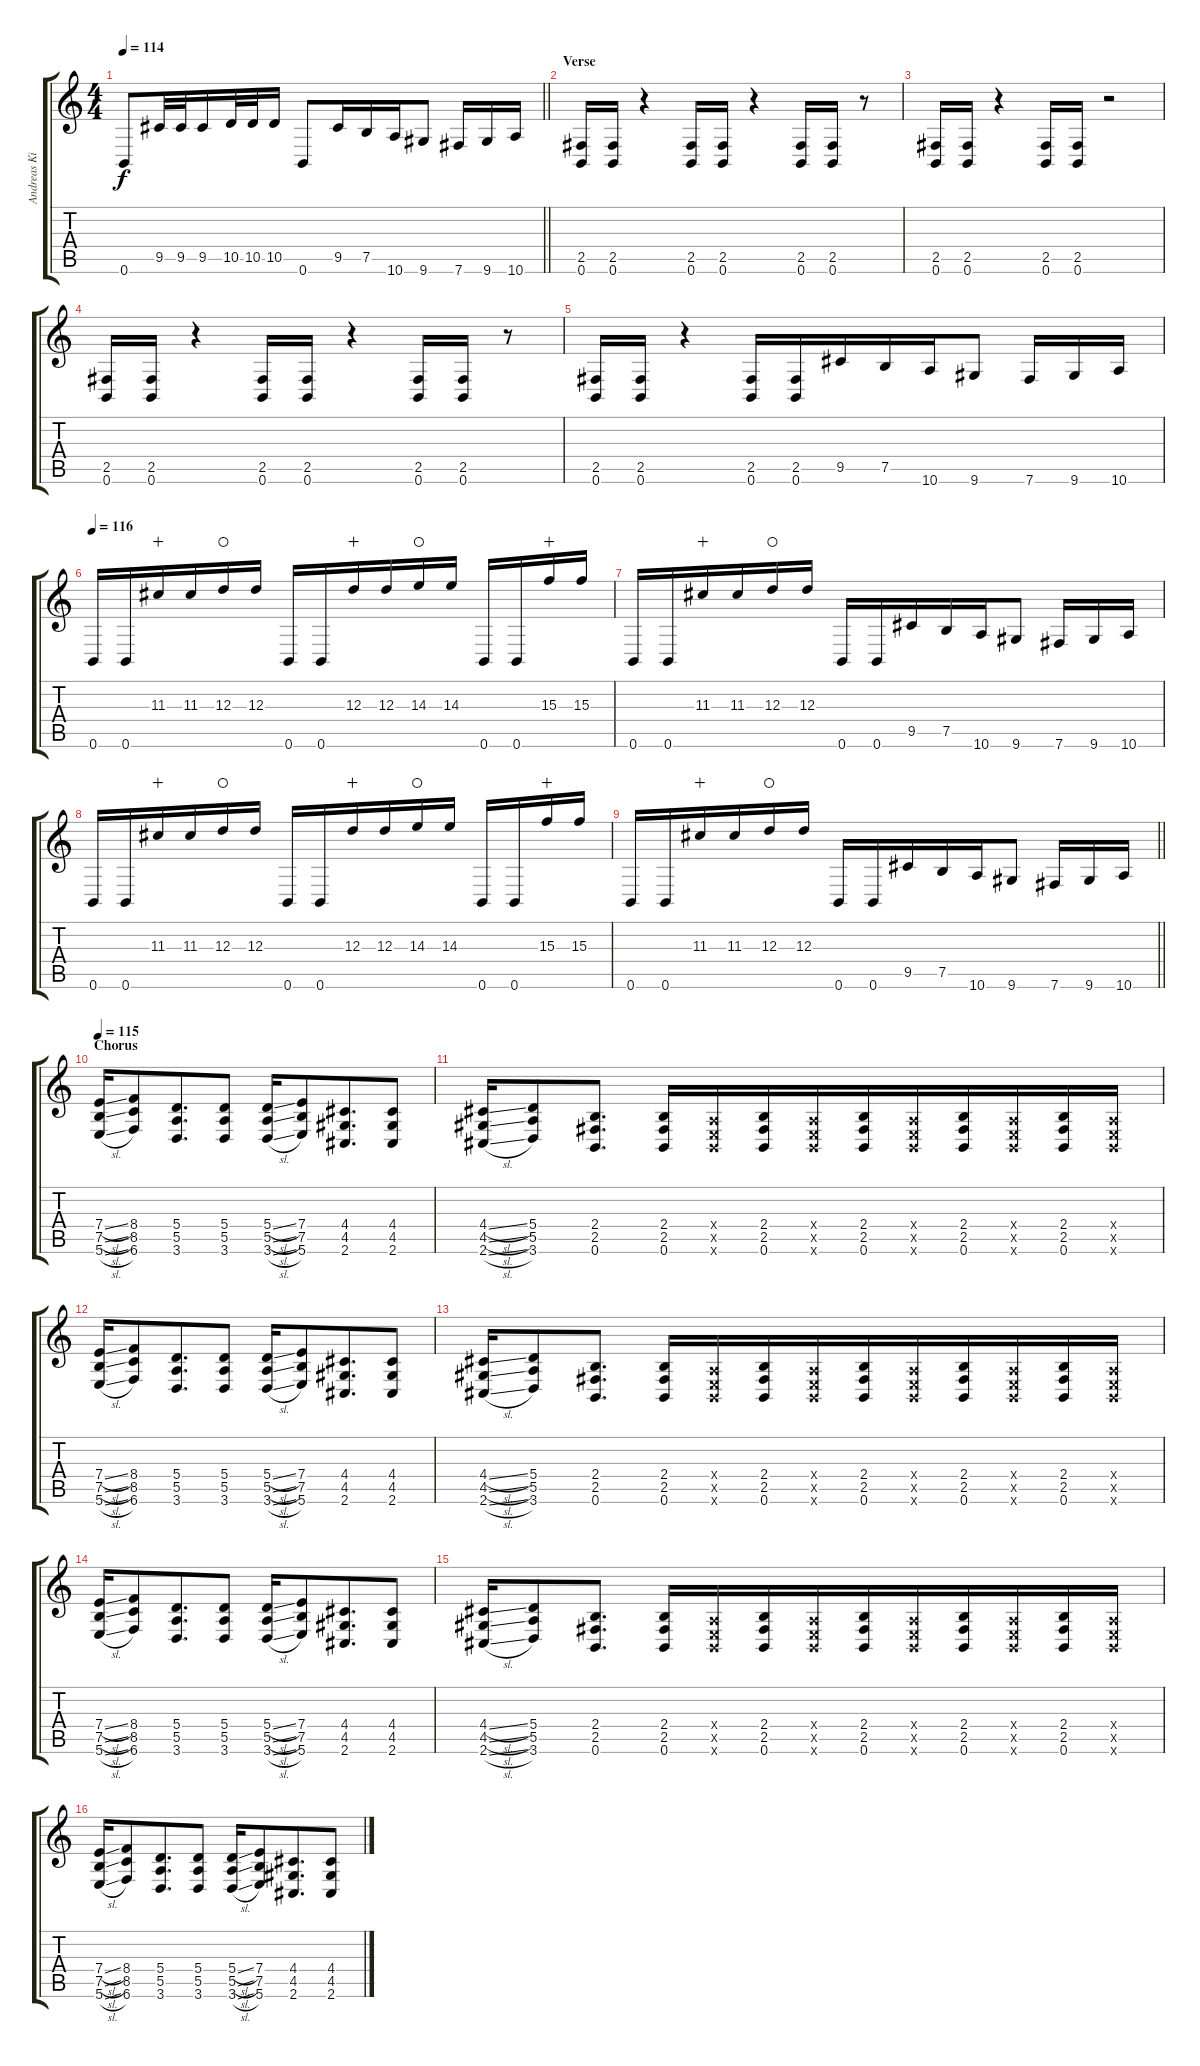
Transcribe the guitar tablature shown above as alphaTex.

\track ("Andreas Kisser" "Andreas Ki") {instrument distortionguitar}
\staff {score tabs}
\tuning (B3 Gb3 D3 A2 E2 B1) {hide}
\ts (4 4)
\tempo 114
\clef g2
\barLineRight lightlight
\ks c
0.6.8{dy f} 9.5.32 9.5.32 9.5.16{beam merge} 10.5.32 10.5.32 10.5.16{beam split} 0.6.8{beam merge} 9.5.16 7.5.16 10.6.16 9.6.8 7.6.16 9.6.16 10.6.16 |
\section ("" "Verse")
(2.5 0.6).16 (2.5 0.6).16 r.4 (2.5 0.6).16 (2.5 0.6).16 r.4 (2.5 0.6).16 (2.5 0.6).16 r.8 |
(2.5 0.6).16 (2.5 0.6).16 r.4 (2.5 0.6).16 (2.5 0.6).16 r.2 |
(2.5 0.6).16 (2.5 0.6).16 r.4 (2.5 0.6).16 (2.5 0.6).16 r.4 (2.5 0.6).16 (2.5 0.6).16 r.8 |
(2.5 0.6).16 (2.5 0.6).16 r.4 (2.5 0.6).16 (2.5 0.6).16{beam merge} 9.5.16 7.5.16 10.6.16 9.6.8 7.6.16 9.6.16 10.6.16 |
\tempo 116
0.6.16 0.6.16 11.3.16{wahc} 11.3.16{beam merge} 12.3.16{waho} 12.3.16{beam split} 0.6.16 0.6.16{beam merge} 12.3.16{wahc} 12.3.16 14.3.16{waho} 14.3.16 0.6.16 0.6.16 15.3.16{wahc} 15.3.16 |
0.6.16 0.6.16 11.3.16{wahc} 11.3.16{beam merge} 12.3.16{waho} 12.3.16{beam split} 0.6.16 0.6.16{beam merge} 9.5.16 7.5.16 10.6.16 9.6.8 7.6.16 9.6.16 10.6.16 |
0.6.16 0.6.16 11.3.16{wahc} 11.3.16{beam merge} 12.3.16{waho} 12.3.16{beam split} 0.6.16 0.6.16{beam merge} 12.3.16{wahc} 12.3.16 14.3.16{waho} 14.3.16 0.6.16 0.6.16 15.3.16{wahc} 15.3.16 |
\barLineRight lightlight
0.6.16 0.6.16 11.3.16{wahc} 11.3.16{beam merge} 12.3.16{waho} 12.3.16{beam split} 0.6.16 0.6.16{beam merge} 9.5.16 7.5.16 10.6.16 9.6.8 7.6.16 9.6.16 10.6.16 |
\section ("" "Chorus")
\tempo 115
(7.4{sl} 7.5{sl} 5.6{sl}).16 (8.4 8.5 6.6).8 (5.4 5.5 3.6).8{d beam merge} (5.4 5.5 3.6).8 (5.4{sl} 5.5{sl} 3.6{sl}).16 (7.4 7.5 5.6).8 (4.4 4.5 2.6).8{d beam merge} (4.4 4.5 2.6).8 |
(4.4{sl} 4.5{sl} 2.6{sl}).16 (5.4 5.5 3.6).8 (2.4 2.5 0.6).8{d} (2.4 2.5 0.6).16 (0.4{x} 0.5{x} 0.6{x}).16{beam merge} (2.4 2.5 0.6).16 (0.4{x} 0.5{x} 0.6{x}).16 (2.4 2.5 0.6).16 (0.4{x} 0.5{x} 0.6{x}).16{beam merge} (2.4 2.5 0.6).16 (0.4{x} 0.5{x} 0.6{x}).16 (2.4 2.5 0.6).16 (0.4{x} 0.5{x} 0.6{x}).16 |
(7.4{sl} 7.5{sl} 5.6{sl}).16 (8.4 8.5 6.6).8 (5.4 5.5 3.6).8{d beam merge} (5.4 5.5 3.6).8 (5.4{sl} 5.5{sl} 3.6{sl}).16 (7.4 7.5 5.6).8 (4.4 4.5 2.6).8{d beam merge} (4.4 4.5 2.6).8 |
(4.4{sl} 4.5{sl} 2.6{sl}).16 (5.4 5.5 3.6).8 (2.4 2.5 0.6).8{d} (2.4 2.5 0.6).16 (0.4{x} 0.5{x} 0.6{x}).16{beam merge} (2.4 2.5 0.6).16 (0.4{x} 0.5{x} 0.6{x}).16 (2.4 2.5 0.6).16 (0.4{x} 0.5{x} 0.6{x}).16{beam merge} (2.4 2.5 0.6).16 (0.4{x} 0.5{x} 0.6{x}).16 (2.4 2.5 0.6).16 (0.4{x} 0.5{x} 0.6{x}).16 |
(7.4{sl} 7.5{sl} 5.6{sl}).16 (8.4 8.5 6.6).8 (5.4 5.5 3.6).8{d beam merge} (5.4 5.5 3.6).8 (5.4{sl} 5.5{sl} 3.6{sl}).16 (7.4 7.5 5.6).8 (4.4 4.5 2.6).8{d beam merge} (4.4 4.5 2.6).8 |
(4.4{sl} 4.5{sl} 2.6{sl}).16 (5.4 5.5 3.6).8 (2.4 2.5 0.6).8{d} (2.4 2.5 0.6).16{beam merge} (0.4{x} 0.5{x} 0.6{x}).16{beam merge} (2.4 2.5 0.6).16{beam merge} (0.4{x} 0.5{x} 0.6{x}).16{beam merge} (2.4 2.5 0.6).16{beam merge} (0.4{x} 0.5{x} 0.6{x}).16{beam merge} (2.4 2.5 0.6).16{beam merge} (0.4{x} 0.5{x} 0.6{x}).16 (2.4 2.5 0.6).16 (0.4{x} 0.5{x} 0.6{x}).16 |
(7.4{sl} 7.5{sl} 5.6{sl}).16 (8.4 8.5 6.6).8 (5.4 5.5 3.6).8{d beam merge} (5.4 5.5 3.6).8 (5.4{sl} 5.5{sl} 3.6{sl}).16 (7.4 7.5 5.6).8 (4.4 4.5 2.6).8{d beam merge} (4.4 4.5 2.6).8
